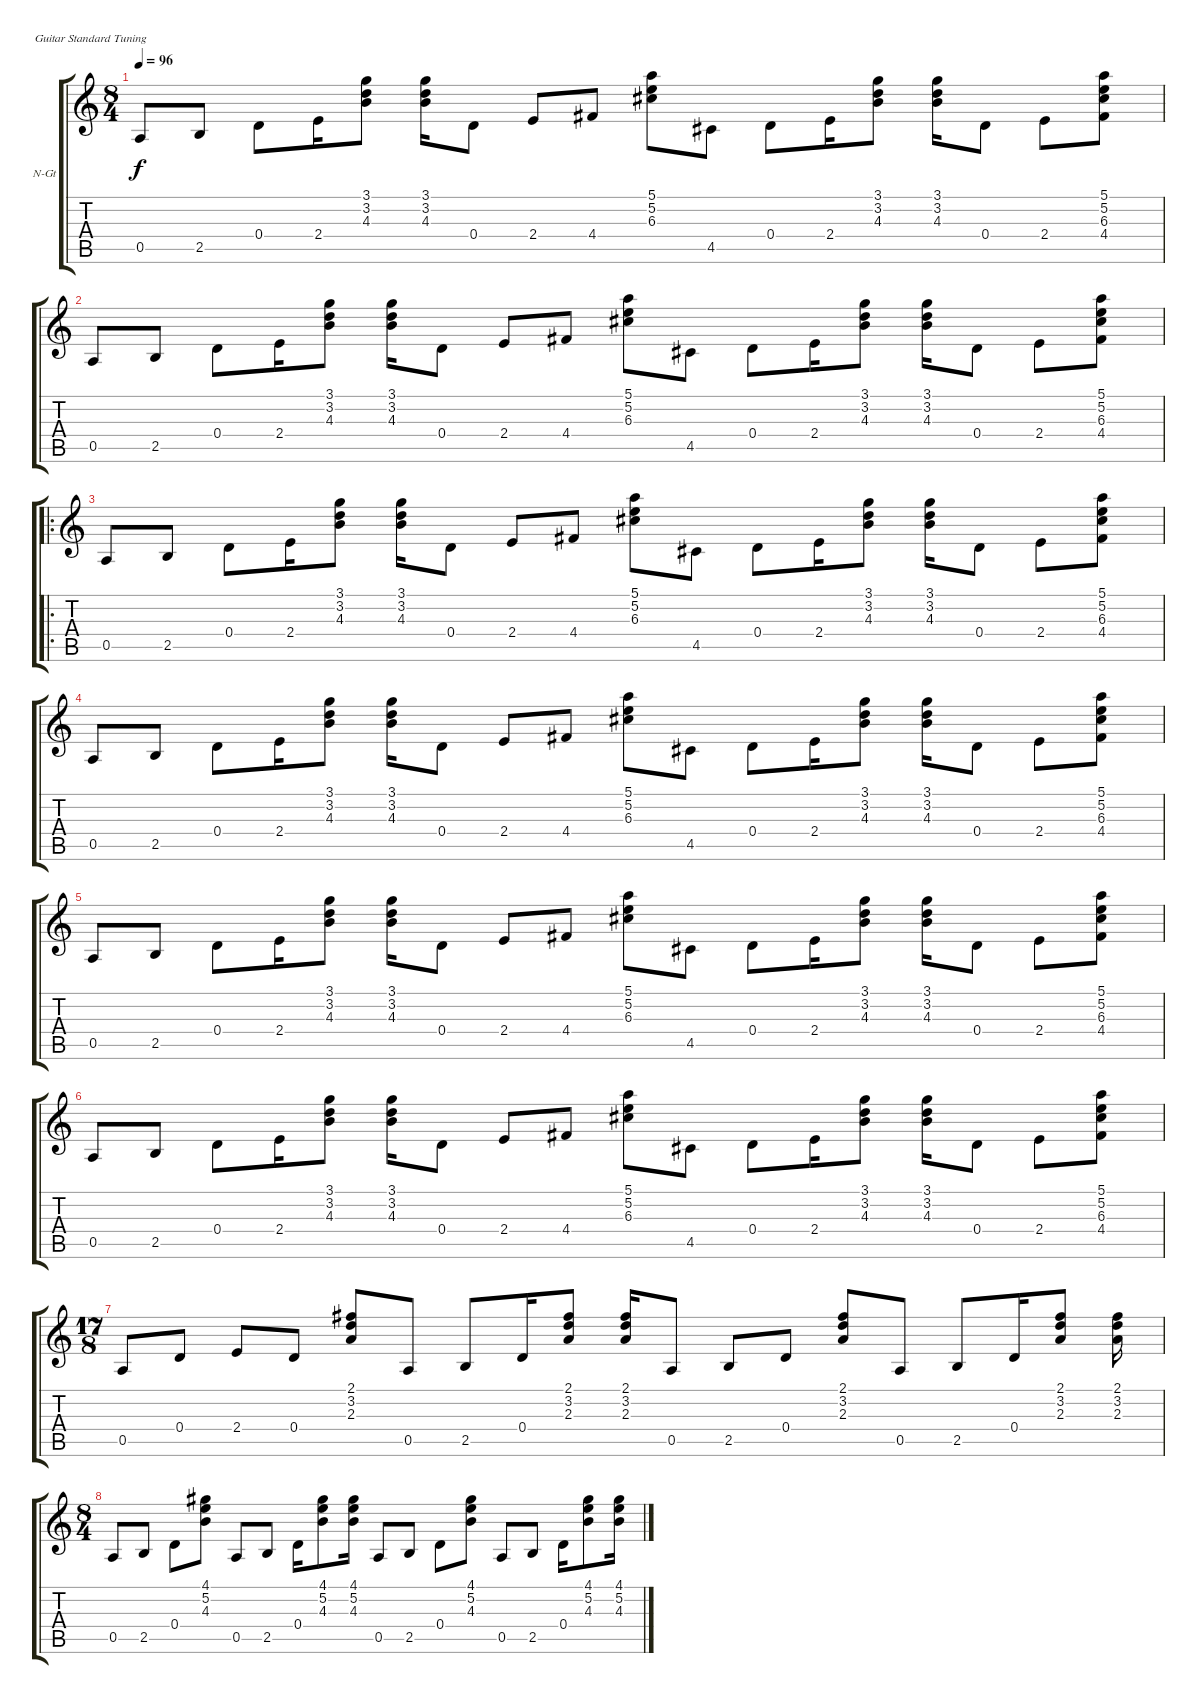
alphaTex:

\bracketExtendMode groupsimilarinstruments
\firstSystemTrackNameOrientation horizontal
\otherSystemsTrackNameOrientation horizontal
\track ("guitar " "N-Gt") {instrument acousticguitarnylon}
\staff {score tabs}
\tuning (E4 B3 G3 D3 A2 E2)
\ts (8 4)
\tempo 96
\clef g2
\ks c
0.5.8{dy f instrument acousticguitarnylon} 2.5.8 0.4.8 2.4.16 (3.1 3.2 4.3).8 (3.1 3.2 4.3).16 0.4.8 2.4.8 4.4.8 (5.1 5.2 6.3).8 4.5.8 0.4.8 2.4.16 (3.1 3.2 4.3).8 (3.1 3.2 4.3).16 0.4.8 2.4.8 (5.1 5.2 6.3 4.4).8 |
0.5.8 2.5.8 0.4.8 2.4.16 (3.1 3.2 4.3).8 (3.1 3.2 4.3).16 0.4.8 2.4.8 4.4.8 (5.1 5.2 6.3).8 4.5.8 0.4.8 2.4.16 (3.1 3.2 4.3).8 (3.1 3.2 4.3).16 0.4.8 2.4.8 (5.1 5.2 6.3 4.4).8 |
\ro
0.5.8 2.5.8 0.4.8 2.4.16 (3.1 3.2 4.3).8 (3.1 3.2 4.3).16 0.4.8 2.4.8 4.4.8 (5.1 5.2 6.3).8 4.5.8 0.4.8 2.4.16 (3.1 3.2 4.3).8 (3.1 3.2 4.3).16 0.4.8 2.4.8 (5.1 5.2 6.3 4.4).8 |
0.5.8 2.5.8 0.4.8 2.4.16 (3.1 3.2 4.3).8 (3.1 3.2 4.3).16 0.4.8 2.4.8 4.4.8 (5.1 5.2 6.3).8 4.5.8 0.4.8 2.4.16 (3.1 3.2 4.3).8 (3.1 3.2 4.3).16 0.4.8 2.4.8 (5.1 5.2 6.3 4.4).8 |
0.5.8 2.5.8 0.4.8 2.4.16 (3.1 3.2 4.3).8 (3.1 3.2 4.3).16 0.4.8 2.4.8 4.4.8 (5.1 5.2 6.3).8 4.5.8 0.4.8 2.4.16 (3.1 3.2 4.3).8 (3.1 3.2 4.3).16 0.4.8 2.4.8 (5.1 5.2 6.3 4.4).8 |
0.5.8 2.5.8 0.4.8 2.4.16 (3.1 3.2 4.3).8 (3.1 3.2 4.3).16 0.4.8 2.4.8 4.4.8 (5.1 5.2 6.3).8 4.5.8 0.4.8 2.4.16 (3.1 3.2 4.3).8 (3.1 3.2 4.3).16 0.4.8 2.4.8 (5.1 5.2 6.3 4.4).8 |
\ts (17 8)
0.5.8 0.4.8 2.4.8 0.4.8 (2.1 3.2 2.3).8 0.5.8 2.5.8 0.4.16 (2.1 3.2 2.3).8 (2.1 3.2 2.3).16 0.5.8 2.5.8 0.4.8 (2.1 3.2 2.3).8 0.5.8 2.5.8 0.4.16 (2.1 3.2 2.3).8 (2.1 3.2 2.3).16 |
\ts (8 4)
0.5.8 2.5.8 0.4.8 (4.1 5.2 4.3).8 0.5.8 2.5.8 0.4.16 (4.1 5.2 4.3).8 (4.1 5.2 4.3).16 0.5.8 2.5.8 0.4.8 (4.1 5.2 4.3).8 0.5.8 2.5.8 0.4.16 (4.1 5.2 4.3).8 (4.1 5.2 4.3).16
